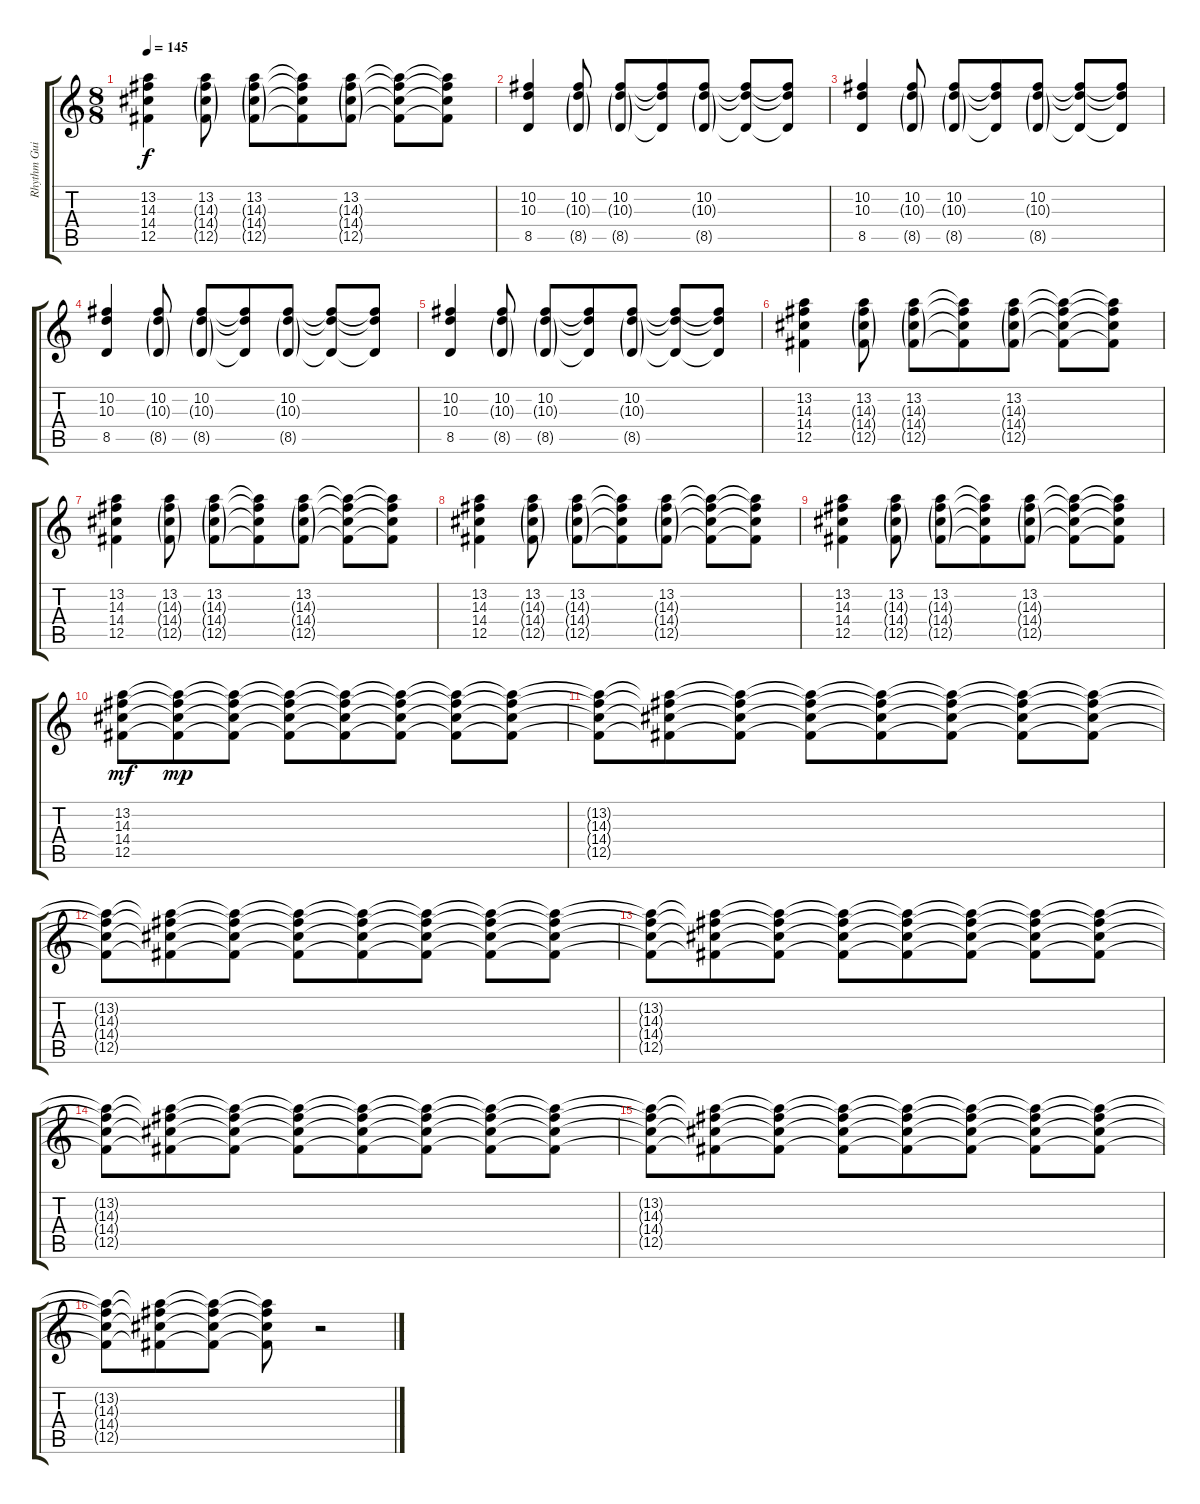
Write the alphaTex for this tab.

\track ("Rhythm Guitar 2" "Rhythm Gui") {instrument distortionguitar}
\staff {score tabs}
\tuning (Db4 Ab3 E3 B2 Gb2 B1) {hide}
\ts (8 8)
\tempo 145
\clef g2
\ks c
(13.2 14.3 14.4 12.5).4{dy f} (13.2 14.3{g} 14.4{g} 12.5{g}).8 (13.2 14.3{g} 14.4{g} 12.5{g}).8 (13.2{t} 14.3{t} 14.4{t} 12.5{t}).8 (13.2 14.3{g} 14.4{g} 12.5{g}).8 (13.2{t} 14.3{t} 14.4{t} 12.5{t}).8 (13.2{t} 14.3{t} 14.4{t} 12.5{t}).8 |
(10.2 10.3 8.5).4 (10.2 10.3{g} 8.5{g}).8 (10.2 10.3{g} 8.5{g}).8 (10.2{t} 10.3{t} 8.5{t}).8 (10.2 10.3{g} 8.5{g}).8 (10.2{t} 10.3{t} 8.5{t}).8 (10.2{t} 10.3{t} 8.5{t}).8 |
(10.2 10.3 8.5).4 (10.2 10.3{g} 8.5{g}).8 (10.2 10.3{g} 8.5{g}).8 (10.2{t} 10.3{t} 8.5{t}).8 (10.2 10.3{g} 8.5{g}).8 (10.2{t} 10.3{t} 8.5{t}).8 (10.2{t} 10.3{t} 8.5{t}).8 |
(10.2 10.3 8.5).4 (10.2 10.3{g} 8.5{g}).8 (10.2 10.3{g} 8.5{g}).8 (10.2{t} 10.3{t} 8.5{t}).8 (10.2 10.3{g} 8.5{g}).8 (10.2{t} 10.3{t} 8.5{t}).8 (10.2{t} 10.3{t} 8.5{t}).8 |
(10.2 10.3 8.5).4 (10.2 10.3{g} 8.5{g}).8 (10.2 10.3{g} 8.5{g}).8 (10.2{t} 10.3{t} 8.5{t}).8 (10.2 10.3{g} 8.5{g}).8 (10.2{t} 10.3{t} 8.5{t}).8 (10.2{t} 10.3{t} 8.5{t}).8 |
(13.2 14.3 14.4 12.5).4 (13.2 14.3{g} 14.4{g} 12.5{g}).8 (13.2 14.3{g} 14.4{g} 12.5{g}).8 (13.2{t} 14.3{t} 14.4{t} 12.5{t}).8 (13.2 14.3{g} 14.4{g} 12.5{g}).8 (13.2{t} 14.3{t} 14.4{t} 12.5{t}).8 (13.2{t} 14.3{t} 14.4{t} 12.5{t}).8 |
(13.2 14.3 14.4 12.5).4 (13.2 14.3{g} 14.4{g} 12.5{g}).8 (13.2 14.3{g} 14.4{g} 12.5{g}).8 (13.2{t} 14.3{t} 14.4{t} 12.5{t}).8 (13.2 14.3{g} 14.4{g} 12.5{g}).8 (13.2{t} 14.3{t} 14.4{t} 12.5{t}).8 (13.2{t} 14.3{t} 14.4{t} 12.5{t}).8 |
(13.2 14.3 14.4 12.5).4 (13.2 14.3{g} 14.4{g} 12.5{g}).8 (13.2 14.3{g} 14.4{g} 12.5{g}).8 (13.2{t} 14.3{t} 14.4{t} 12.5{t}).8 (13.2 14.3{g} 14.4{g} 12.5{g}).8 (13.2{t} 14.3{t} 14.4{t} 12.5{t}).8 (13.2{t} 14.3{t} 14.4{t} 12.5{t}).8 |
(13.2 14.3 14.4 12.5).4 (13.2 14.3{g} 14.4{g} 12.5{g}).8 (13.2 14.3{g} 14.4{g} 12.5{g}).8 (13.2{t} 14.3{t} 14.4{t} 12.5{t}).8 (13.2 14.3{g} 14.4{g} 12.5{g}).8 (13.2{t} 14.3{t} 14.4{t} 12.5{t}).8 (13.2{t} 14.3{t} 14.4{t} 12.5{t}).8 |
(13.2 14.3 14.4 12.5).8{dy mf} (13.2{t} 14.3{t} 14.4{t} 12.5{t}).8{dy mp} (13.2{t} 14.3{t} 14.4{t} 12.5{t}).8 (13.2{t} 14.3{t} 14.4{t} 12.5{t}).8 (13.2{t} 14.3{t} 14.4{t} 12.5{t}).8 (13.2{t} 14.3{t} 14.4{t} 12.5{t}).8 (13.2{t} 14.3{t} 14.4{t} 12.5{t}).8 (13.2{t} 14.3{t} 14.4{t} 12.5{t}).8 |
(13.2{t} 14.3{t} 14.4{t} 12.5{t}).8 (13.2{t} 14.3{t} 14.4{t} 12.5{t}).8 (13.2{t} 14.3{t} 14.4{t} 12.5{t}).8 (13.2{t} 14.3{t} 14.4{t} 12.5{t}).8 (13.2{t} 14.3{t} 14.4{t} 12.5{t}).8 (13.2{t} 14.3{t} 14.4{t} 12.5{t}).8 (13.2{t} 14.3{t} 14.4{t} 12.5{t}).8 (13.2{t} 14.3{t} 14.4{t} 12.5{t}).8 |
(13.2{t} 14.3{t} 14.4{t} 12.5{t}).8 (13.2{t} 14.3{t} 14.4{t} 12.5{t}).8 (13.2{t} 14.3{t} 14.4{t} 12.5{t}).8 (13.2{t} 14.3{t} 14.4{t} 12.5{t}).8 (13.2{t} 14.3{t} 14.4{t} 12.5{t}).8 (13.2{t} 14.3{t} 14.4{t} 12.5{t}).8 (13.2{t} 14.3{t} 14.4{t} 12.5{t}).8 (13.2{t} 14.3{t} 14.4{t} 12.5{t}).8 |
(13.2{t} 14.3{t} 14.4{t} 12.5{t}).8 (13.2{t} 14.3{t} 14.4{t} 12.5{t}).8 (13.2{t} 14.3{t} 14.4{t} 12.5{t}).8 (13.2{t} 14.3{t} 14.4{t} 12.5{t}).8 (13.2{t} 14.3{t} 14.4{t} 12.5{t}).8 (13.2{t} 14.3{t} 14.4{t} 12.5{t}).8 (13.2{t} 14.3{t} 14.4{t} 12.5{t}).8 (13.2{t} 14.3{t} 14.4{t} 12.5{t}).8 |
(13.2{t} 14.3{t} 14.4{t} 12.5{t}).8 (13.2{t} 14.3{t} 14.4{t} 12.5{t}).8 (13.2{t} 14.3{t} 14.4{t} 12.5{t}).8 (13.2{t} 14.3{t} 14.4{t} 12.5{t}).8 (13.2{t} 14.3{t} 14.4{t} 12.5{t}).8 (13.2{t} 14.3{t} 14.4{t} 12.5{t}).8 (13.2{t} 14.3{t} 14.4{t} 12.5{t}).8 (13.2{t} 14.3{t} 14.4{t} 12.5{t}).8 |
(13.2{t} 14.3{t} 14.4{t} 12.5{t}).8 (13.2{t} 14.3{t} 14.4{t} 12.5{t}).8 (13.2{t} 14.3{t} 14.4{t} 12.5{t}).8 (13.2{t} 14.3{t} 14.4{t} 12.5{t}).8 (13.2{t} 14.3{t} 14.4{t} 12.5{t}).8 (13.2{t} 14.3{t} 14.4{t} 12.5{t}).8 (13.2{t} 14.3{t} 14.4{t} 12.5{t}).8 (13.2{t} 14.3{t} 14.4{t} 12.5{t}).8 |
(13.2{t} 14.3{t} 14.4{t} 12.5{t}).8 (13.2{t} 14.3{t} 14.4{t} 12.5{t}).8 (13.2{t} 14.3{t} 14.4{t} 12.5{t}).8 (13.2{t} 14.3{t} 14.4{t} 12.5{t}).8 r.2
